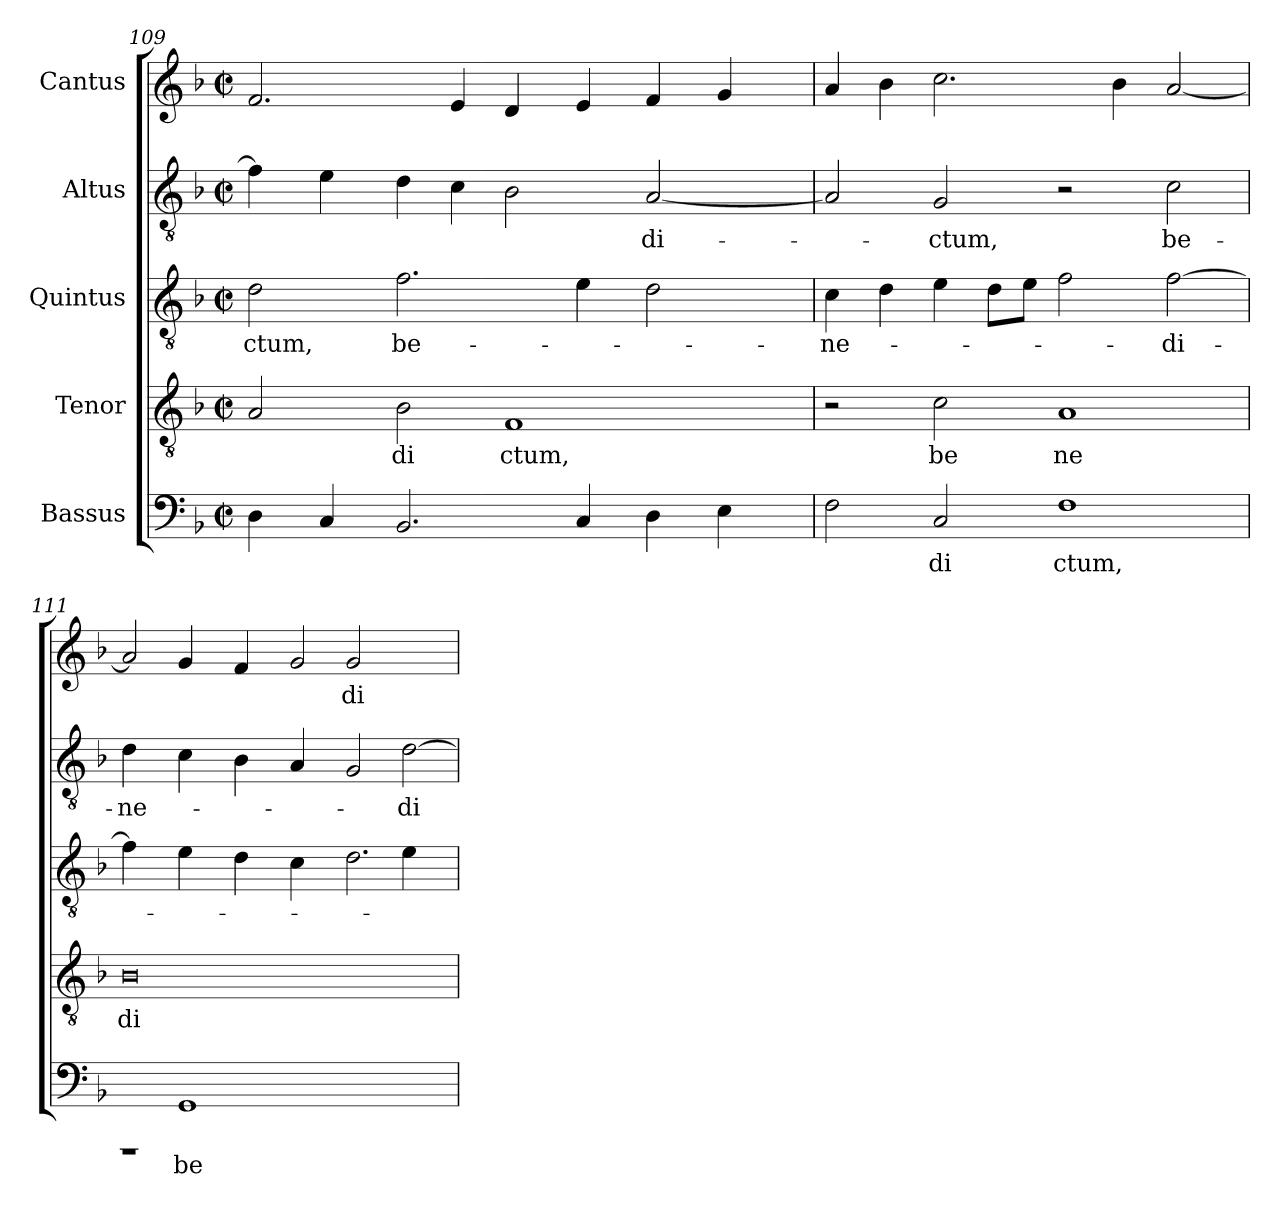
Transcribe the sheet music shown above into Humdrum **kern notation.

**kern	**text	**kern	**text	**kern	**text	**kern	**text	**kern	**text
*part5	*part5	*part4	*part4	*part3	*part3	*part2	*part2	*part1	*part1
*staff5	*staff5	*staff4	*staff4	*staff3	*staff3	*staff2	*staff2	*staff1	*staff1
*I"Bassus	*	*I"Tenor	*	*I"Quintus	*	*I"Altus	*	*I"Cantus	*
!!LO:PB:g=z
*clefF4	*	*clefGv2	*	*clefGv2	*	*clefGv2	*	*clefG2	*
*k[b-]	*	*k[b-]	*	*k[b-]	*	*k[b-]	*	*k[b-]	*
*F:	*	*F:	*	*F:	*	*F:	*	*F:	*
*M2/2	*	*M2/2	*	*M2/2	*	*M2/2	*	*M2/2	*
*met(c|)	*	*met(c|)	*	*met(c|)	*	*met(c|)	*	*met(c|)	*
=109	=109	=109	=109	=109	=109	=109	=109	=109	=109
!	!	!	!	!	!LO:LY:b:cj	!	!	!	!
*	*	*^	*	*	*	*	*	*^	*
4D\	.	2A/	16..ryy	.	2d\	ctum,	4f\]	.	2.f/	4ryy	.
.	.	.	1ryy	.	.	.	.	.	.	.	.
4C/	.	.	.	.	.	.	4e\	.	.	16ryy	.
.	.	.	.	.	.	.	.	.	.	64ryy	.
.	.	.	.	.	.	.	.	.	.	1ryy	.
!	!	!	!	!LO:LY:b:cj	!	!LO:LY:b:cj	!	!	!	!	!
2.BB-/	.	2B-\	.	di	2.f\	be-	4d\	.	.	.	.
.	.	.	.	.	.	.	4c\	.	4e/	.	.
!	!	!	!	!LO:LY:b:cj	!	!	!	!	!	!	!
.	.	1F	.	ctum,	.	.	2B-\	.	4d/	.	.
.	.	.	2ryy	.	.	.	.	.	.	.	.
4C/	.	.	.	.	4e\	.	.	.	4e/	.	.
.	.	.	.	.	.	.	.	.	.	2ryy	.
!	!	!	!	!	!	!	!	!LO:LY:b:cj	!	!	!
4D\	.	.	.	.	2d\	.	[<2A/	di-	4f/	.	.
.	.	.	4ryy	.	.	.	.	.	.	.	.
4E\	.	.	.	.	.	.	.	.	4g/	.	.
.	.	.	.	.	.	.	.	.	.	8ryy	.
.	.	.	8ryy	.	.	.	.	.	.	.	.
.	.	.	.	.	.	.	.	.	.	32.ryy	.
.	.	.	64ryy	.	.	.	.	.	.	.	.
=110	=110	=110	=110	=110	=110	=110	=110	=110	=110	=110	=110
!	!	!	!	!	!	!LO:LY:b:cj	!	!	!	!	!
*	*	*v	*v	*	*	*	*	*	*v	*v	*
2F\	.	2r	.	4c\	-ne-	2A/]	.	4a/	.
.	.	.	.	4d\	.	.	.	4b-\	.
!	!LO:LY:b:cj	!	!LO:LY:b:cj	!	!	!	!LO:LY:b:cj	!	!
2C/	-di	2c\	be	4e\	.	2G/	-ctum,	2.cc\	.
.	.	.	.	8d\L	.	.	.	.	.
.	.	.	.	8e\J	.	.	.	.	.
!	!LO:LY:b:cj	!	!LO:LY:b:cj	!	!	!	!	!	!
1F	ctum,	1A	ne	2f\	.	2r	.	.	.
.	.	.	.	.	.	.	.	4b-\	.
!	!	!	!	!	!LO:LY:b:cj	!	!LO:LY:b:cj	!	!
.	.	.	.	[>2f\	-di-	2c\	be-	[<2a/	.
=111	=111	=111	=111	=111	=111	=111	=111	=111	=111
!LO:N:vis=1	!	!LO:N:vis=0	!LO:LY:b:cj	!	!	!	!LO:LY:b:cj	!LO:N:vis=2	!
4rEEE	.	4B-	di	4f\]	.	4d\	-ne-	4a/]	.
!LO:N:vis=1	!LO:LY:b:cj	!	!	!	!	!	!	!	!
4GG	be	1ryy	.	4e\	.	4c\	.	4g/	.
1ryy	.	.	.	4d\	.	4B-\	.	4f/	.
!	!	!	!	!	!	!	!	!LO:N:vis=2	!
.	.	.	.	4c\	.	4A/	.	4g/	.
!	!	!	!	!LO:N:vis=2.	!	!LO:N:vis=2	!	!LO:N:vis=2	!LO:LY:b:cj
.	.	.	.	4d\	.	4G/	.	4g/	di
!	!	!	!	!	!	!LO:N:vis=2	!LO:LY:b:cj	!	!
.	.	4ryy	.	4e\	.	[>4d\	-di-	4ryy	.
=	=	=	=	=	=	=	=	=	=
*-	*-	*-	*-	*-	*-	*-	*-	*-	*-
